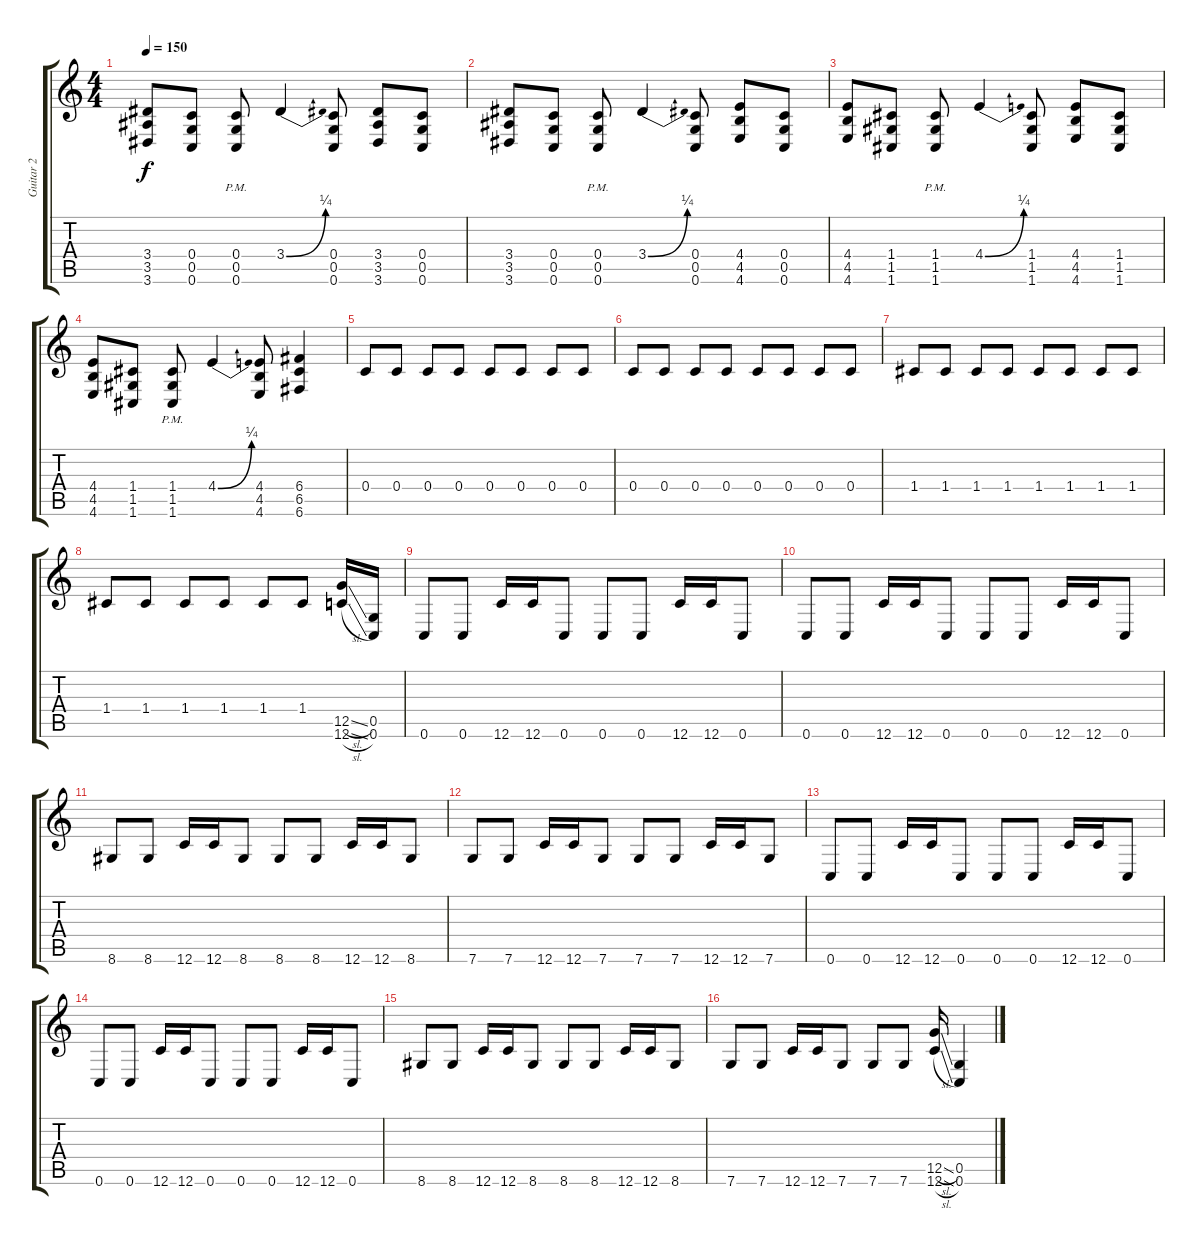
\track ("Guitar 2" "Guitar 2") {instrument distortionguitar}
\staff {score tabs}
\tuning (D4 A3 F3 C3 G2 C2) {hide}
\ts (4 4)
\tempo 150
\clef g2
\ks c
(3.4 3.5 3.6).8{dy f} (0.4 0.5 0.6).8 (0.4{pm} 0.5{pm} 0.6{pm}).8 3.4{be (bend 0 0 60 1)}.4 (0.4 0.5 0.6).8 (3.4 3.5 3.6).8 (0.4 0.5 0.6).8 |
(3.4 3.5 3.6).8 (0.4 0.5 0.6).8 (0.4{pm} 0.5{pm} 0.6{pm}).8 3.4{be (bend 0 0 60 1)}.4 (0.4 0.5 0.6).8 (4.4 4.5 4.6).8 (0.4 0.5 0.6).8 |
(4.4 4.5 4.6).8 (1.4 1.5 1.6).8 (1.4{pm} 1.5{pm} 1.6{pm}).8 4.4{be (bend 0 0 60 1)}.4 (1.4 1.5 1.6).8 (4.4 4.5 4.6).8 (1.4 1.5 1.6).8 |
(4.4 4.5 4.6).8 (1.4 1.5 1.6).8 (1.4{pm} 1.5{pm} 1.6{pm}).8 4.4{be (bend 0 0 60 1)}.4 (4.4 4.5 4.6).8 (6.4 6.5 6.6).4 |
0.4.8 0.4.8 0.4.8 0.4.8 0.4.8 0.4.8 0.4.8 0.4.8 |
0.4.8 0.4.8 0.4.8 0.4.8 0.4.8 0.4.8 0.4.8 0.4.8 |
1.4.8 1.4.8 1.4.8 1.4.8 1.4.8 1.4.8 1.4.8 1.4.8 |
1.4.8 1.4.8 1.4.8 1.4.8 1.4.8 1.4.8 (12.5{sl} 12.6{sl}).16 (0.5 0.6).16 |
0.6.8 0.6.8 12.6.16 12.6.16 0.6.8 0.6.8 0.6.8 12.6.16 12.6.16 0.6.8 |
0.6.8 0.6.8 12.6.16 12.6.16 0.6.8 0.6.8 0.6.8 12.6.16 12.6.16 0.6.8 |
8.6.8 8.6.8 12.6.16 12.6.16 8.6.8 8.6.8 8.6.8 12.6.16 12.6.16 8.6.8 |
7.6.8 7.6.8 12.6.16 12.6.16 7.6.8 7.6.8 7.6.8 12.6.16 12.6.16 7.6.8 |
0.6.8 0.6.8 12.6.16 12.6.16 0.6.8 0.6.8 0.6.8 12.6.16 12.6.16 0.6.8 |
0.6.8 0.6.8 12.6.16 12.6.16 0.6.8 0.6.8 0.6.8 12.6.16 12.6.16 0.6.8 |
8.6.8 8.6.8 12.6.16 12.6.16 8.6.8 8.6.8 8.6.8 12.6.16 12.6.16 8.6.8 |
7.6.8 7.6.8 12.6.16 12.6.16 7.6.8 7.6.8 7.6.8 (12.5{sl} 12.6{sl}).16 (0.5 0.6).4
